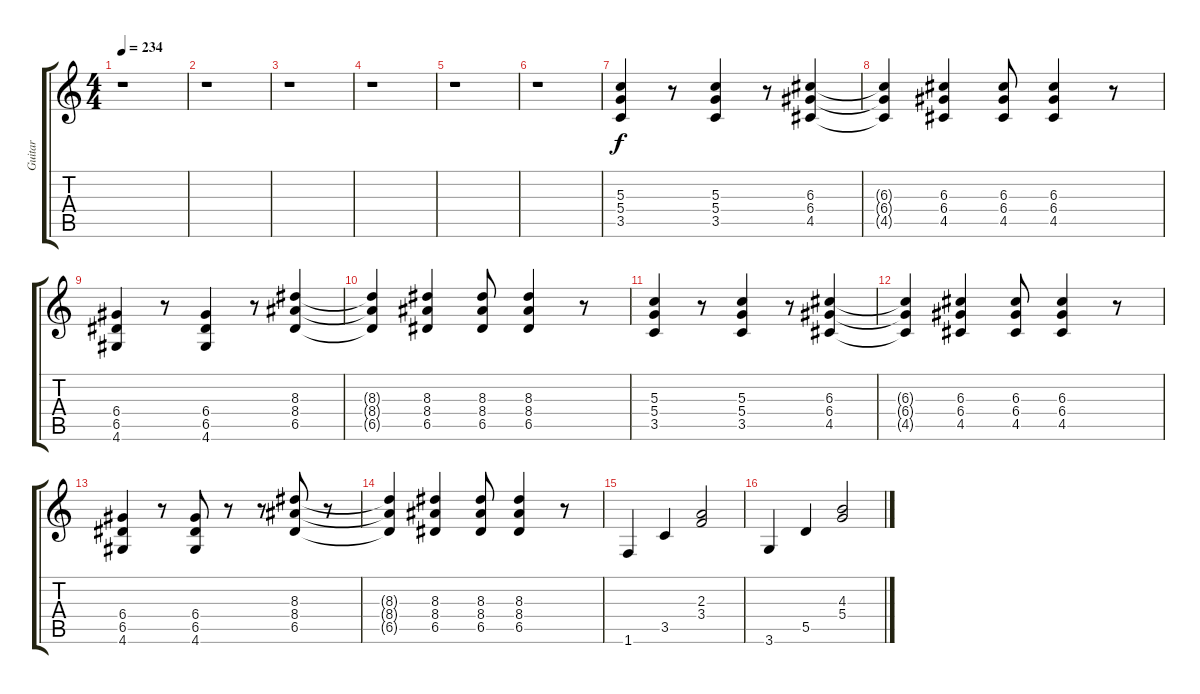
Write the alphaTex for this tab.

\track ("Guitar" "Guitar") {instrument acousticguitarnylon}
\staff {score tabs}
\tuning (E4 B3 G3 D3 A2 E2) {hide}
\ts (4 4)
\tempo 234
\clef g2
\ks c
r.1{dy f} |
r.1 |
r.1 |
r.1 |
r.1 |
r.1 |
(5.3 5.4 3.5).4 r.8 (5.3 5.4 3.5).4 r.8 (6.3 6.4 4.5).4 |
(6.3{t} 6.4{t} 4.5{t}).4 (6.3 6.4 4.5).4 (6.3 6.4 4.5).8 (6.3 6.4 4.5).4 r.8 |
(6.4 6.5 4.6).4 r.8 (6.4 6.5 4.6).4 r.8 (8.3 8.4 6.5).4 |
(8.3{t} 8.4{t} 6.5{t}).4 (8.3 8.4 6.5).4 (8.3 8.4 6.5).8 (8.3 8.4 6.5).4 r.8 |
(5.3 5.4 3.5).4 r.8 (5.3 5.4 3.5).4 r.8 (6.3 6.4 4.5).4 |
(6.3{t} 6.4{t} 4.5{t}).4 (6.3 6.4 4.5).4 (6.3 6.4 4.5).8 (6.3 6.4 4.5).4 r.8 |
(6.4 6.5 4.6).4 r.8 (6.4 6.5 4.6).8 r.8 r.8 (8.3 8.4 6.5).8 r.8 |
(8.3{t} 8.4{t} 6.5{t}).4 (8.3 8.4 6.5).4 (8.3 8.4 6.5).8 (8.3 8.4 6.5).4 r.8 |
1.6.4 3.5.4 (2.3 3.4).2 |
3.6.4 5.5.4 (4.3 5.4).2
